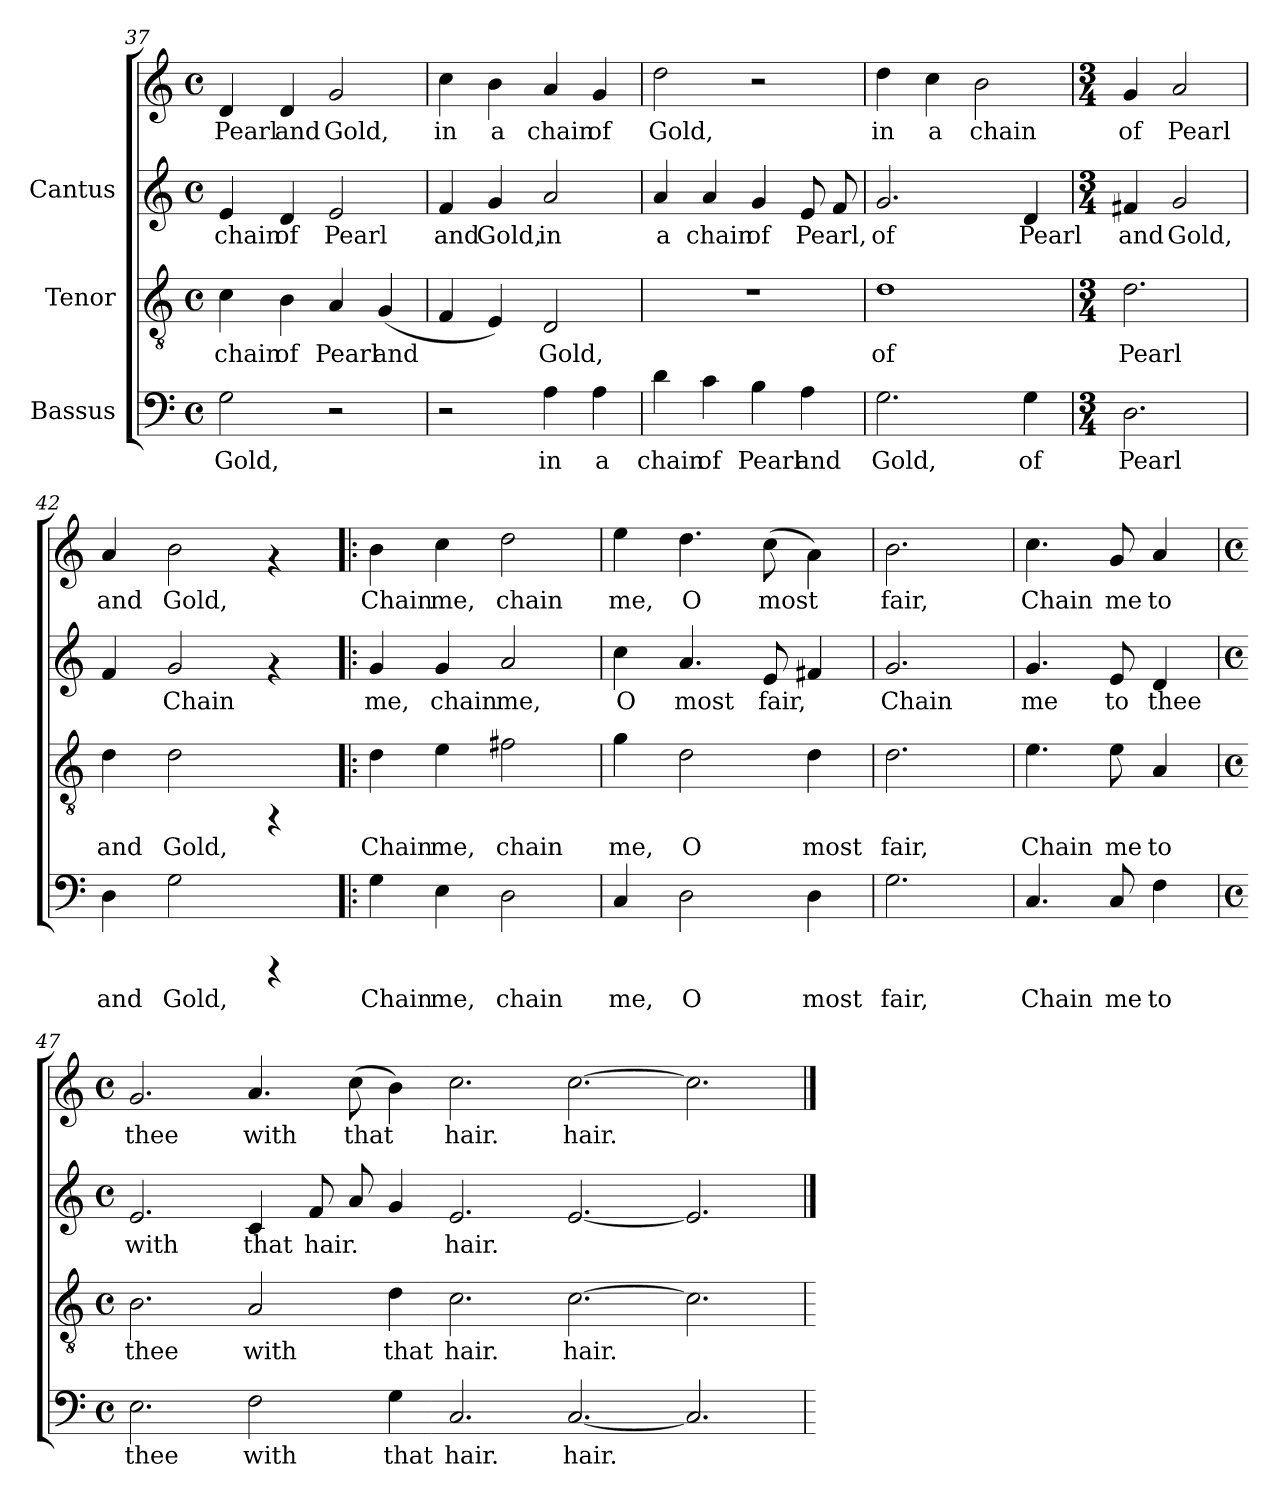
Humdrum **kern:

**kern	**text	**kern	**text	**kern	**text	**kern	**text
*part3	*part3	*part2	*part2	*part1	*part1	*part1	*part1
*staff4	*staff4	*staff3	*staff3	*staff2	*staff2	*staff1	*staff1
*I"Bassus	*	*I"Tenor	*	*I"Cantus	*	*	*
*clefF4	*	*clefGv2	*	*clefG2	*	*clefG2	*
*M4/4	*	*M4/4	*	*M4/4	*	*M4/4	*
*met(c)	*	*met(c)	*	*met(c)	*	*met(c)	*
=37	=37	=37	=37	=37	=37	=37	=37
!	!LO:LY:b:cj	!	!LO:LY:b:cj	!	!LO:LY:b:cj	!	!LO:LY:b:cj
2G\	Gold,	4c\	chain	4e/	chain	4d/	Pearl
!	!	!	!LO:LY:b:cj	!	!LO:LY:b:cj	!	!LO:LY:b:cj
.	.	4B\	of	4d/	of	4d/	and
!	!	!	!LO:LY:b:cj	!	!LO:LY:b:cj	!	!LO:LY:b:cj
2r	.	4A/	Pearl	2e/	Pearl	2g/	Gold,
!	!	!	!LO:LY:b:cj	!	!	!	!
.	.	(<4G/	and	.	.	.	.
=38	=38	=38	=38	=38	=38	=38	=38
!	!	!	!LO:LY:b:cj	!	!LO:LY:b:cj	!	!LO:LY:b:cj
2r	.	4F/	.	4f/	and	4cc\	in
!	!	!	!LO:LY:b:cj	!	!LO:LY:b:cj	!	!LO:LY:b:cj
.	.	4E/)	.	4g/	Gold,	4b\	a
!	!LO:LY:b:cj	!	!LO:LY:b:cj	!	!LO:LY:b:cj	!	!LO:LY:b:cj
4A\	in	2D/	Gold,	2a/	in	4a/	chain
!	!LO:LY:b:cj	!	!	!	!	!	!LO:LY:b:cj
4A\	a	.	.	.	.	4g/	of
!!LO:PB:g=z
=39	=39	=39	=39	=39	=39	=39	=39
!	!LO:LY:b:cj	!	!	!	!LO:LY:b:cj	!	!LO:LY:b:cj
4d\	chain	1r	.	4a/	a	2dd\	Gold,
!	!LO:LY:b:cj	!	!	!	!LO:LY:b:cj	!	!
4c\	of	.	.	4a/	chain	.	.
!	!LO:LY:b:cj	!	!	!	!LO:LY:b:cj	!	!
4B\	Pearl	.	.	4g/	of	2r	.
!	!LO:LY:b:cj	!	!	!	!LO:LY:b:cj	!	!
4A\	and	.	.	8e/	Pearl,	.	.
!	!	!	!	!	!LO:LY:b:cj	!	!
.	.	.	.	8f/	.	.	.
=40	=40	=40	=40	=40	=40	=40	=40
!	!LO:LY:b:cj	!	!LO:LY:b:cj	!	!LO:LY:b:cj	!	!LO:LY:b:cj
2.G\	Gold,	1d	of	2.g/	of	4dd\	in
!	!	!	!	!	!	!	!LO:LY:b:cj
.	.	.	.	.	.	4cc\	a
!	!	!	!	!	!	!	!LO:LY:b:cj
.	.	.	.	.	.	2b\	chain
!	!LO:LY:b:cj	!	!	!	!LO:LY:b:cj	!	!
4G\	of	.	.	4d/	Pearl	.	.
=41	=41	=41	=41	=41	=41	=41	=41
*M3/4	*	*M3/4	*	*M3/4	*	*M3/4	*
!	!LO:LY:b:cj	!	!LO:LY:b:cj	!	!LO:LY:b:cj	!	!LO:LY:b:cj
2.D\	Pearl	2.d\	Pearl	4f#X/	and	4g/	of
!	!	!	!	!	!LO:LY:b:cj	!	!LO:LY:b:cj
.	.	.	.	2g/	Gold,	2a/	Pearl
=42	=42	=42	=42	=42	=42	=42	=42
!	!LO:LY:b:cj	!	!LO:LY:b:cj	!	!	!	!LO:LY:b:cj
4D\	and	4d\	and	4f/	.	4a/	and
*	*	*	*	*	*	*MM198	*
!	!LO:LY:b:cj	!	!LO:LY:b:cj	!	!LO:LY:b:cj	!	!LO:LY:b:cj
2G\	Gold,	2d\	Gold,	2g/	Chain	2b\	Gold,
4rCCC	.	4rFF	.	4rf	.	4rf	.
!!LO:LB:g=z
=43!|:	=43!|:	=43!|:	=43!|:	=43!|:	=43!|:	=43!|:	=43!|:
!	!LO:LY:b:cj	!	!LO:LY:b:cj	!	!LO:LY:b:cj	!	!LO:LY:b:cj
4G\	Chain	4d\	Chain	4g/	me,	4b\	Chain
!	!LO:LY:b:cj	!	!LO:LY:b:cj	!	!LO:LY:b:cj	!	!LO:LY:b:cj
4E\	me,	4e\	me,	4g/	chain	4cc\	me,
!	!LO:LY:b:cj	!	!LO:LY:b:cj	!	!LO:LY:b:cj	!	!LO:LY:b:cj
2D\	chain	2f#X\	chain	2a/	me,	2dd\	chain
=44	=44	=44	=44	=44	=44	=44	=44
!	!LO:LY:b:cj	!	!LO:LY:b:cj	!	!LO:LY:b:cj	!	!LO:LY:b:cj
4C/	me,	4g\	me,	4cc\	O	4ee\	me,
!	!LO:LY:b:cj	!	!LO:LY:b:cj	!	!LO:LY:b:cj	!	!LO:LY:b:cj
2D\	O	2d\	O	4.a/	most	4.dd\	O
!	!	!	!	!	!LO:LY:b:cj	!	!LO:LY:b:cj
.	.	.	.	8e/	fair,	(>8cc\	most
!	!LO:LY:b:cj	!	!LO:LY:b:cj	!	!LO:LY:b:cj	!	!LO:LY:b:cj
4D\	most	4d\	most	4f#X/	.	4a\)	.
=45	=45	=45	=45	=45	=45	=45	=45
!	!LO:LY:b:cj	!	!LO:LY:b:cj	!	!LO:LY:b:cj	!	!LO:LY:b:cj
2.G\	fair,	2.d\	fair,	2.g/	Chain	2.b\	fair,
=46	=46	=46	=46	=46	=46	=46	=46
!	!LO:LY:b:cj	!	!LO:LY:b:cj	!	!LO:LY:b:cj	!	!LO:LY:b:cj
4.C/	Chain	4.e\	Chain	4.g/	me	4.cc\	Chain
!	!LO:LY:b:cj	!	!LO:LY:b:cj	!	!LO:LY:b:cj	!	!LO:LY:b:cj
8C/	me	8e\	me	8e/	to	8g/	me
!	!LO:LY:b:cj	!	!LO:LY:b:cj	!	!LO:LY:b:cj	!	!LO:LY:b:cj
4F\	to	4A/	to	4d/	thee	4a/	to
!!LO:LB:g=z
=47	=47	=47	=47	=47	=47	=47	=47
*M4/4	*	*M4/4	*	*M4/4	*	*M4/4	*
*met(c)	*	*met(c)	*	*met(c)	*	*met(c)	*
!	!LO:LY:b:cj	!	!LO:LY:b:cj	!	!LO:LY:b:cj	!	!LO:LY:b:cj
2.E\	thee	2.B\	thee	2.e/	with	2.g/	thee
!	!LO:LY:b:cj	!	!LO:LY:b:cj	!	!LO:LY:b:cj	!	!LO:LY:b:cj
2F\	with	2A/	with	4c/	that	4.a/	with
!	!	!	!	!	!LO:LY:b:cj	!	!
.	.	.	.	8f/	hair.	.	.
!	!	!	!	!	!LO:LY:b:cj	!	!LO:LY:b:cj
.	.	.	.	8a/	.	(>8cc\	that
!	!LO:LY:b:cj	!	!LO:LY:b:cj	!	!LO:LY:b:cj	!	!LO:LY:b:cj
4G\	that	4d\	that	4g/	.	4b\)	.
!	!LO:LY:b:cj	!	!LO:LY:b:cj	!	!LO:LY:b:cj	!	!LO:LY:b:cj
2.C/	hair.	2.c\	hair.	2.e/	hair.	2.cc\	hair.
*	*	*	*	*	*	*MM156	*
!	!LO:LY:b:cj	!	!LO:LY:b:cj	!	!	!	!LO:LY:b:cj
[<2.C/	hair.	[>2.c\	hair.	[<2.e/	.	[>2.cc\	hair.
2.C/]	.	2.c\]	.	2.e/]	.	2.cc\]	.
=	==	=	==	==	==	==	==
*-	*-	*-	*-	*-	*-	*-	*-
